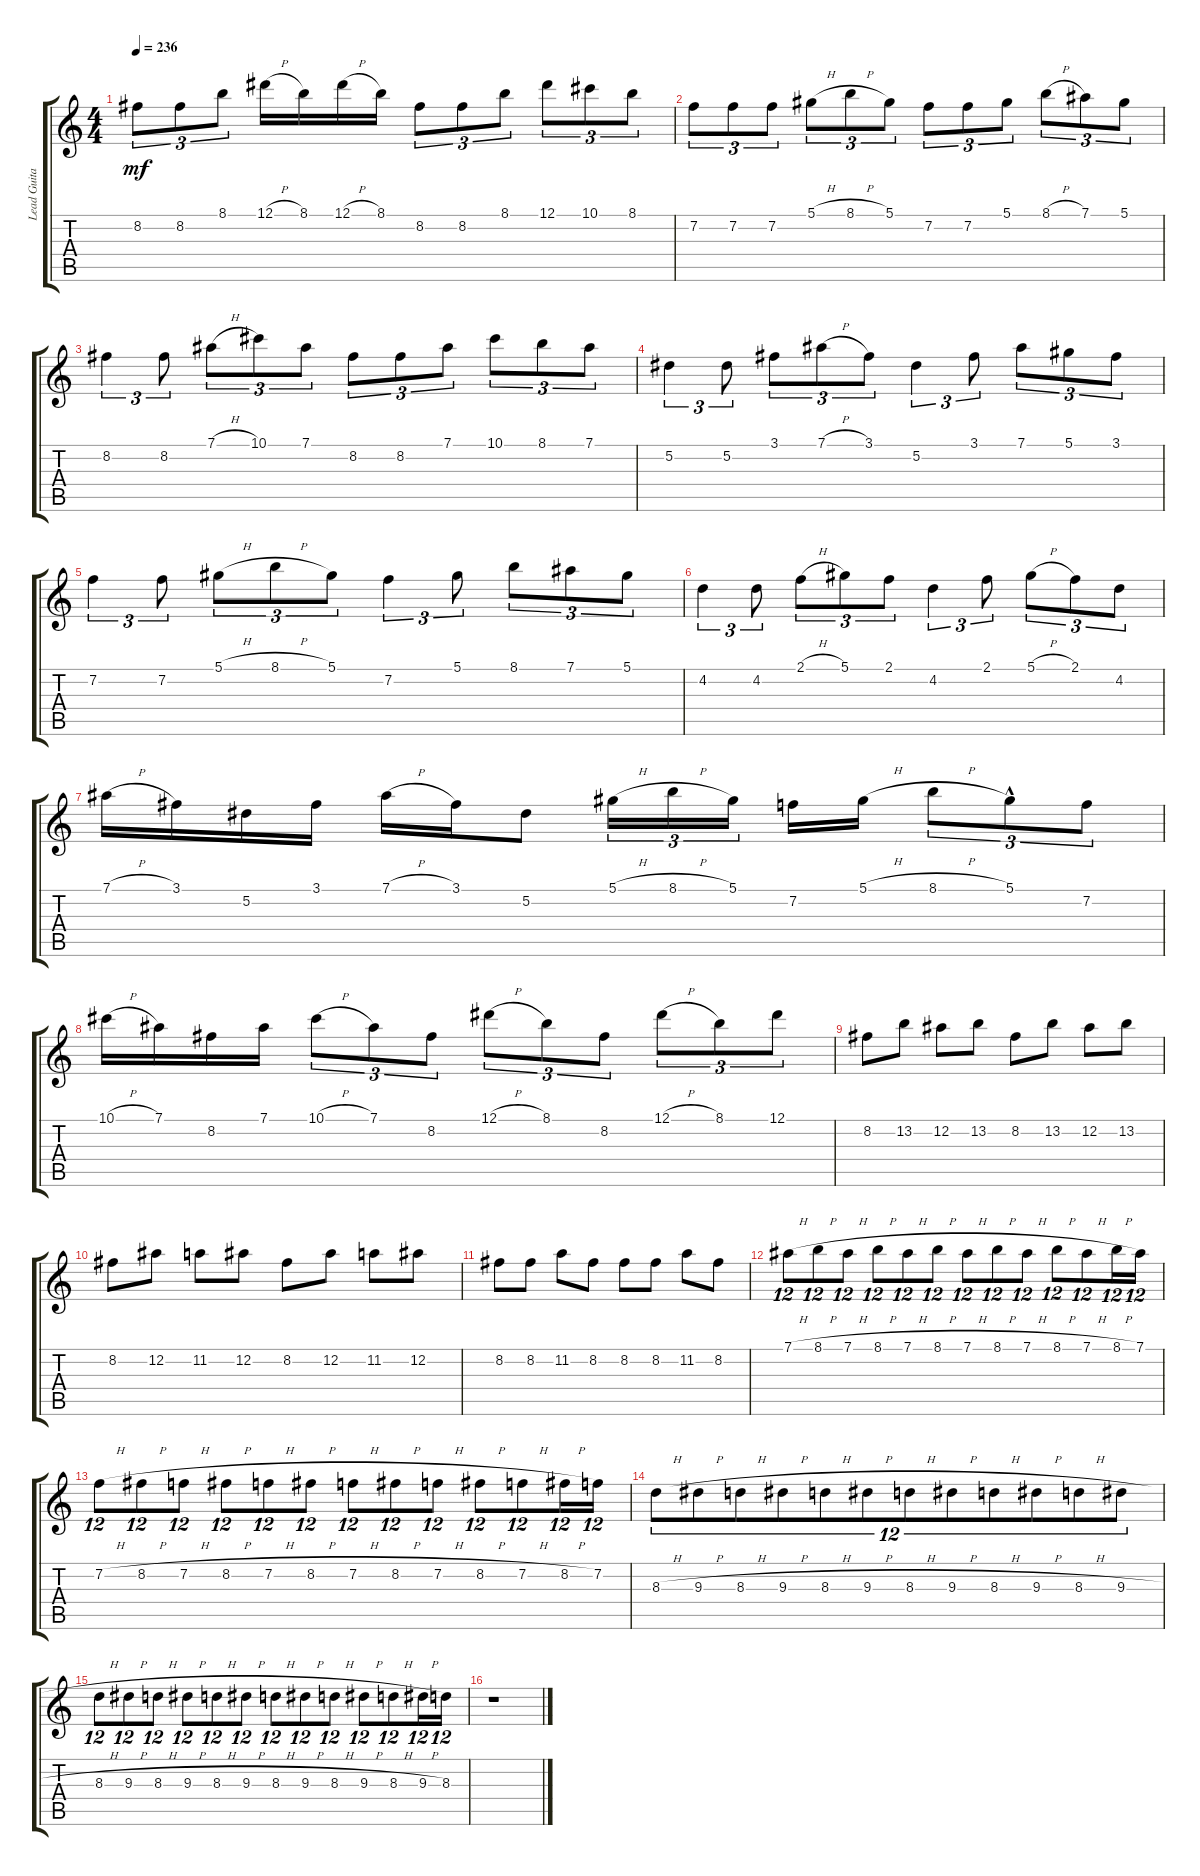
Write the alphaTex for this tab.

\track ("Lead Guitar II" "Lead Guita") {instrument overdrivenguitar}
\staff {score tabs}
\tuning (Eb4 Bb3 Gb3 Db3 Ab2 Eb2) {hide}
\ts (4 4)
\tempo 236
\clef g2
\ks c
8.2.8{tu (3 2) dy mf} 8.2.8{tu (3 2)} 8.1.8{tu (3 2)} 12.1{h}.16 8.1.16 12.1{h}.16 8.1.16 8.2.8{tu (3 2)} 8.2.8{tu (3 2)} 8.1.8{tu (3 2)} 12.1.8{tu (3 2)} 10.1.8{tu (3 2)} 8.1.8{tu (3 2)} |
7.2.8{tu (3 2)} 7.2.8{tu (3 2)} 7.2.8{tu (3 2)} 5.1{h}.8{tu (3 2)} 8.1{h}.8{tu (3 2)} 5.1.8{tu (3 2)} 7.2.8{tu (3 2)} 7.2.8{tu (3 2)} 5.1.8{tu (3 2)} 8.1{h}.8{tu (3 2)} 7.1.8{tu (3 2)} 5.1.8{tu (3 2)} |
8.2.4{tu (3 2)} 8.2.8{tu (3 2)} 7.1{h}.8{tu (3 2)} 10.1.8{tu (3 2)} 7.1.8{tu (3 2)} 8.2.8{tu (3 2)} 8.2.8{tu (3 2)} 7.1.8{tu (3 2)} 10.1.8{tu (3 2)} 8.1.8{tu (3 2)} 7.1.8{tu (3 2)} |
5.2.4{tu (3 2)} 5.2.8{tu (3 2)} 3.1.8{tu (3 2)} 7.1{h}.8{tu (3 2)} 3.1.8{tu (3 2)} 5.2.4{tu (3 2)} 3.1.8{tu (3 2)} 7.1.8{tu (3 2)} 5.1.8{tu (3 2)} 3.1.8{tu (3 2)} |
7.2.4{tu (3 2)} 7.2.8{tu (3 2)} 5.1{h}.8{tu (3 2)} 8.1{h}.8{tu (3 2)} 5.1.8{tu (3 2)} 7.2.4{tu (3 2)} 5.1.8{tu (3 2)} 8.1.8{tu (3 2)} 7.1.8{tu (3 2)} 5.1.8{tu (3 2)} |
4.2.4{tu (3 2)} 4.2.8{tu (3 2)} 2.1{h}.8{tu (3 2)} 5.1.8{tu (3 2)} 2.1.8{tu (3 2)} 4.2.4{tu (3 2)} 2.1.8{tu (3 2)} 5.1{h}.8{tu (3 2)} 2.1.8{tu (3 2)} 4.2.8{tu (3 2)} |
7.1{h}.16 3.1.16 5.2.16 3.1.16 7.1{h}.16 3.1.16 5.2.8 5.1{h}.16{tu (3 2)} 8.1{h}.16{tu (3 2)} 5.1.16{tu (3 2)} 7.2.16 5.1{h}.16 8.1{h}.8{tu (3 2)} 5.1{hac}.8{tu (3 2)} 7.2.8{tu (3 2)} |
10.1{h}.16 7.1.16 8.2.16 7.1.16 10.1{h}.8{tu (3 2)} 7.1.8{tu (3 2)} 8.2.8{tu (3 2)} 12.1{h}.8{tu (3 2)} 8.1.8{tu (3 2)} 8.2.8{tu (3 2)} 12.1{h}.8{tu (3 2)} 8.1.8{tu (3 2)} 12.1.8{tu (3 2)} |
8.2.8 13.2.8 12.2.8 13.2.8 8.2.8 13.2.8 12.2.8 13.2.8 |
8.2.8 12.2.8 11.2.8 12.2.8 8.2.8 12.2.8 11.2.8 12.2.8 |
8.2.8 8.2.8 11.2.8 8.2.8 8.2.8 8.2.8 11.2.8 8.2.8 |
7.1{h}.8{tu (12 8)} 8.1{h}.8{tu (12 8)} 7.1{h}.8{tu (12 8)} 8.1{h}.8{tu (12 8)} 7.1{h}.8{tu (12 8)} 8.1{h}.8{tu (12 8)} 7.1{h}.8{tu (12 8)} 8.1{h}.8{tu (12 8)} 7.1{h}.8{tu (12 8)} 8.1{h}.8{tu (12 8)} 7.1{h}.8{tu (12 8)} 8.1{h}.16{tu (12 8)} 7.1.16{tu (12 8)} |
7.2{h}.8{tu (12 8)} 8.2{h}.8{tu (12 8)} 7.2{h}.8{tu (12 8)} 8.2{h}.8{tu (12 8)} 7.2{h}.8{tu (12 8)} 8.2{h}.8{tu (12 8)} 7.2{h}.8{tu (12 8)} 8.2{h}.8{tu (12 8)} 7.2{h}.8{tu (12 8)} 8.2{h}.8{tu (12 8)} 7.2{h}.8{tu (12 8)} 8.2{h}.16{tu (12 8)} 7.2.16{tu (12 8)} |
8.3{h}.8{tu (12 8)} 9.3{h}.8{tu (12 8)} 8.3{h}.8{tu (12 8)} 9.3{h}.8{tu (12 8)} 8.3{h}.8{tu (12 8)} 9.3{h}.8{tu (12 8)} 8.3{h}.8{tu (12 8)} 9.3{h}.8{tu (12 8)} 8.3{h}.8{tu (12 8)} 9.3{h}.8{tu (12 8)} 8.3{h}.8{tu (12 8)} 9.3{h}.8{tu (12 8)} |
8.3{h}.8{tu (12 8)} 9.3{h}.8{tu (12 8)} 8.3{h}.8{tu (12 8)} 9.3{h}.8{tu (12 8)} 8.3{h}.8{tu (12 8)} 9.3{h}.8{tu (12 8)} 8.3{h}.8{tu (12 8)} 9.3{h}.8{tu (12 8)} 8.3{h}.8{tu (12 8)} 9.3{h}.8{tu (12 8)} 8.3{h}.8{tu (12 8)} 9.3{h}.16{tu (12 8)} 8.3.16{tu (12 8)} |
r.1
